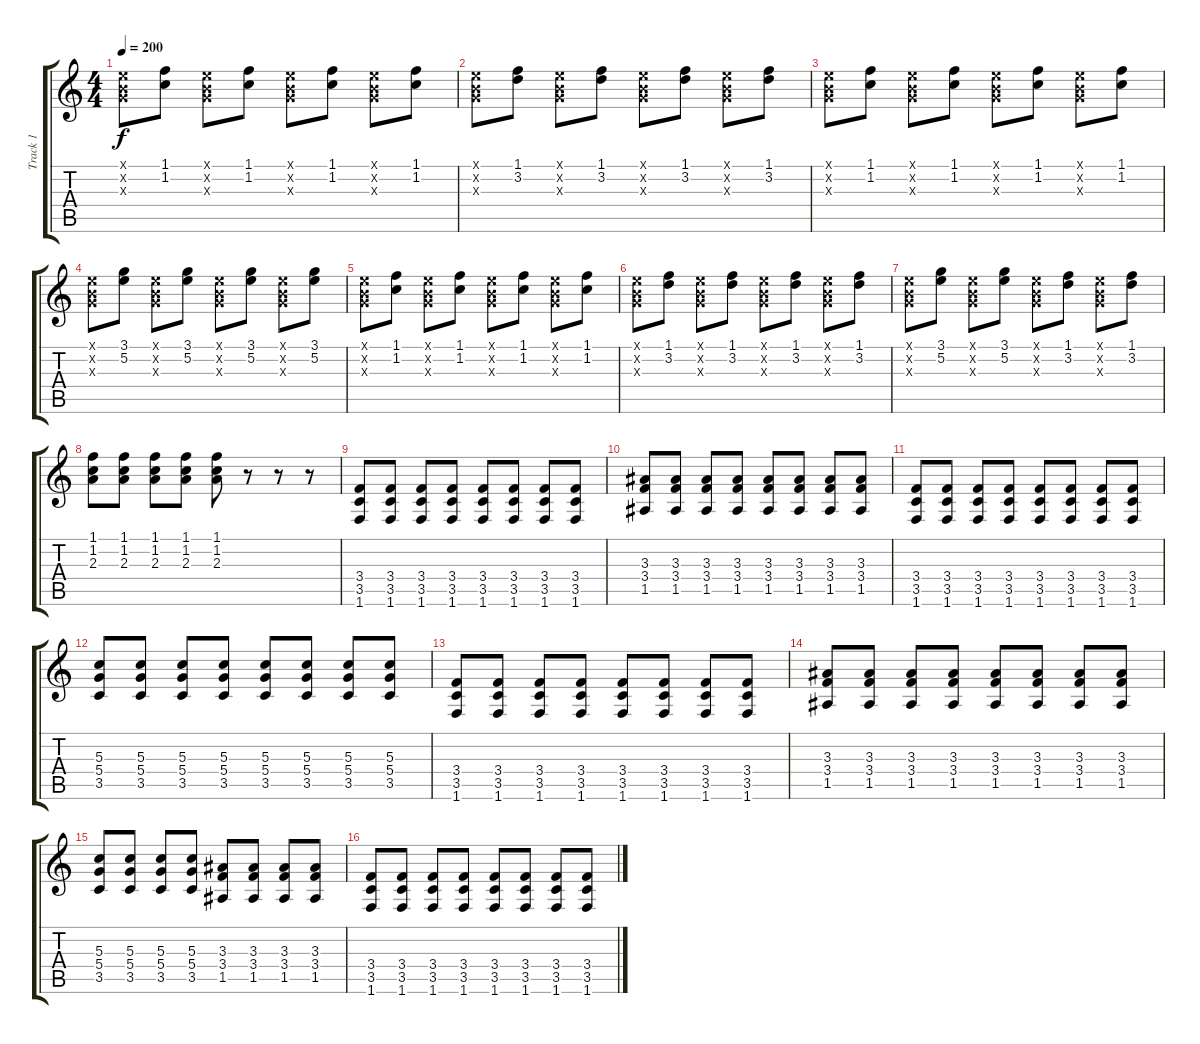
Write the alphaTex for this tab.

\track ("Track 1" "Track 1") {instrument distortionguitar}
\staff {score tabs}
\tuning (E4 B3 G3 D3 A2 E2) {hide}
\ts (4 4)
\tempo 200
\clef g2
\ks c
(0.1{x} 0.2{x} 0.3{x}).8{dy f balance 16 instrument electricguitarclean} (1.1 1.2).8 (0.1{x} 0.2{x} 0.3{x}).8 (1.1 1.2).8 (0.1{x} 0.2{x} 0.3{x}).8 (1.1 1.2).8 (0.1{x} 0.2{x} 0.3{x}).8 (1.1 1.2).8 |
(0.1{x} 0.2{x} 0.3{x}).8 (1.1 3.2).8 (0.1{x} 0.2{x} 0.3{x}).8 (1.1 3.2).8 (0.1{x} 0.2{x} 0.3{x}).8 (1.1 3.2).8 (0.1{x} 0.2{x} 0.3{x}).8 (1.1 3.2).8 |
(0.1{x} 0.2{x} 0.3{x}).8 (1.1 1.2).8 (0.1{x} 0.2{x} 0.3{x}).8 (1.1 1.2).8 (0.1{x} 0.2{x} 0.3{x}).8 (1.1 1.2).8 (0.1{x} 0.2{x} 0.3{x}).8 (1.1 1.2).8 |
(0.1{x} 0.2{x} 0.3{x}).8 (3.1 5.2).8 (0.1{x} 0.2{x} 0.3{x}).8 (3.1 5.2).8 (0.1{x} 0.2{x} 0.3{x}).8 (3.1 5.2).8 (0.1{x} 0.2{x} 0.3{x}).8 (3.1 5.2).8 |
(0.1{x} 0.2{x} 0.3{x}).8 (1.1 1.2).8 (0.1{x} 0.2{x} 0.3{x}).8 (1.1 1.2).8 (0.1{x} 0.2{x} 0.3{x}).8 (1.1 1.2).8 (0.1{x} 0.2{x} 0.3{x}).8 (1.1 1.2).8 |
(0.1{x} 0.2{x} 0.3{x}).8 (1.1 3.2).8 (0.1{x} 0.2{x} 0.3{x}).8 (1.1 3.2).8 (0.1{x} 0.2{x} 0.3{x}).8 (1.1 3.2).8 (0.1{x} 0.2{x} 0.3{x}).8 (1.1 3.2).8 |
(0.1{x} 0.2{x} 0.3{x}).8 (3.1 5.2).8 (0.1{x} 0.2{x} 0.3{x}).8 (3.1 5.2).8 (0.1{x} 0.2{x} 0.3{x}).8 (1.1 3.2).8 (0.1{x} 0.2{x} 0.3{x}).8 (1.1 3.2).8 |
(1.1 1.2 2.3).8 (1.1 1.2 2.3).8 (1.1 1.2 2.3).8 (1.1 1.2 2.3).8 (1.1 1.2 2.3).8 r.8 r.8 r.8 |
(3.4 3.5 1.6).8{balance 8 instrument distortionguitar} (3.4 3.5 1.6).8 (3.4 3.5 1.6).8 (3.4 3.5 1.6).8 (3.4 3.5 1.6).8 (3.4 3.5 1.6).8 (3.4 3.5 1.6).8 (3.4 3.5 1.6).8 |
(3.3 3.4 1.5).8 (3.3 3.4 1.5).8 (3.3 3.4 1.5).8 (3.3 3.4 1.5).8 (3.3 3.4 1.5).8 (3.3 3.4 1.5).8 (3.3 3.4 1.5).8 (3.3 3.4 1.5).8 |
(3.4 3.5 1.6).8 (3.4 3.5 1.6).8 (3.4 3.5 1.6).8 (3.4 3.5 1.6).8 (3.4 3.5 1.6).8 (3.4 3.5 1.6).8 (3.4 3.5 1.6).8 (3.4 3.5 1.6).8 |
(5.3 5.4 3.5).8 (5.3 5.4 3.5).8 (5.3 5.4 3.5).8 (5.3 5.4 3.5).8 (5.3 5.4 3.5).8 (5.3 5.4 3.5).8 (5.3 5.4 3.5).8 (5.3 5.4 3.5).8 |
(3.4 3.5 1.6).8 (3.4 3.5 1.6).8 (3.4 3.5 1.6).8 (3.4 3.5 1.6).8 (3.4 3.5 1.6).8 (3.4 3.5 1.6).8 (3.4 3.5 1.6).8 (3.4 3.5 1.6).8 |
(3.3 3.4 1.5).8 (3.3 3.4 1.5).8 (3.3 3.4 1.5).8 (3.3 3.4 1.5).8 (3.3 3.4 1.5).8 (3.3 3.4 1.5).8 (3.3 3.4 1.5).8 (3.3 3.4 1.5).8 |
(5.3 5.4 3.5).8 (5.3 5.4 3.5).8 (5.3 5.4 3.5).8 (5.3 5.4 3.5).8 (3.3 3.4 1.5).8 (3.3 3.4 1.5).8 (3.3 3.4 1.5).8 (3.3 3.4 1.5).8 |
(3.4 3.5 1.6).8 (3.4 3.5 1.6).8 (3.4 3.5 1.6).8 (3.4 3.5 1.6).8 (3.4 3.5 1.6).8 (3.4 3.5 1.6).8 (3.4 3.5 1.6).8 (3.4 3.5 1.6).8
